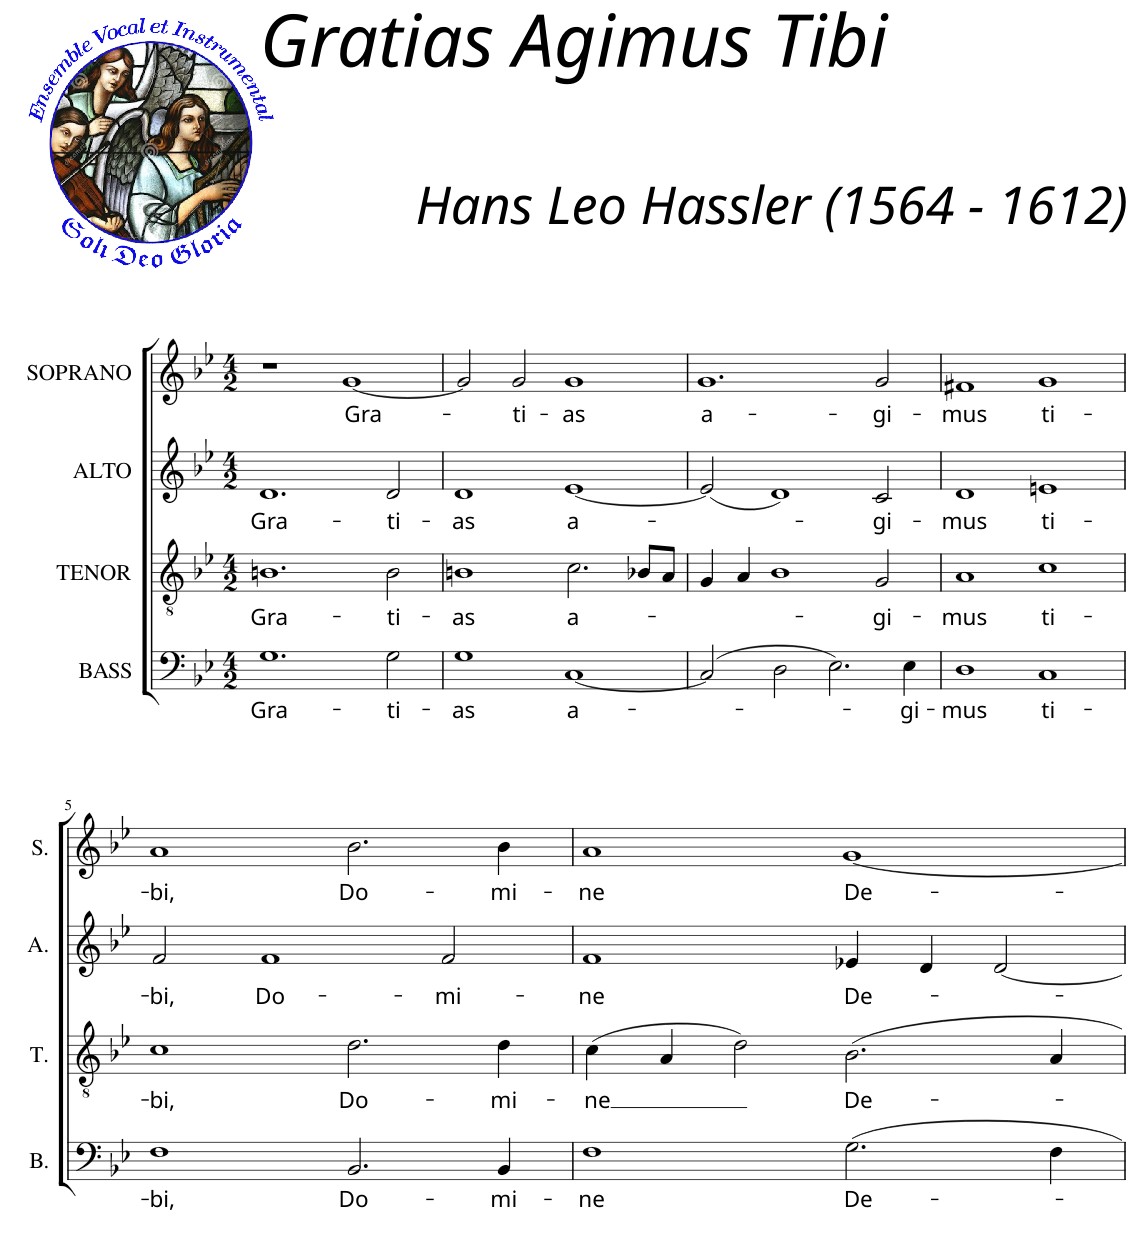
**kern	**text	**kern	**text	**kern	**text	**kern	**text
*part4	*part4	*part3	*part3	*part2	*part2	*part1	*part1
*staff4	*staff4	*staff3	*staff3	*staff2	*staff2	*staff1	*staff1
*I"BASS	*	*I"TENOR	*	*I"ALTO	*	*I"SOPRANO	*
*I'B.	*	*I'T.	*	*I'A.	*	*I'S.	*
*clefF4	*	*clefGv2	*	*clefG2	*	*clefG2	*
*	*	*Trd7c12	*	*	*	*	*
*k[b-e-]	*	*k[b-e-]	*	*k[b-e-]	*	*k[b-e-]	*
*B-:	*	*B-:	*	*B-:	*	*B-:	*
*M4/2	*	*M4/2	*	*M4/2	*	*M4/2	*
=1	=1	=1	=1	=1	=1	=1	=1
!	!LO:LY:b	!	!LO:LY:b	!	!LO:LY:b	!	!
1.G	Gra-	1.Bn	Gra-	1.d	Gra-	1r	.
!	!	!	!	!	!	!	!LO:LY:b
.	.	.	.	.	.	[1g	Gra-
!	!LO:LY:b	!	!LO:LY:b	!	!LO:LY:b	!	!
2G\	-ti-	2B\	-ti-	2d/	-ti-	.	.
=2	=2	=2	=2	=2	=2	=2	=2
!	!LO:LY:b	!	!LO:LY:b	!	!LO:LY:b	!	!
1G	-as	1Bn	-as	1d	-as	2g/]	.
!	!	!	!	!	!	!	!LO:LY:b
.	.	.	.	.	.	2g/	-ti-
!	!LO:LY:b	!	!LO:LY:b	!	!LO:LY:b	!	!LO:LY:b
[1C	a-	2.c\	a-	[1e-	a-	1g	-as
.	.	8B-X/L	.	.	.	.	.
.	.	8A/J	.	.	.	.	.
=3	=3	=3	=3	=3	=3	=3	=3
!	!	!	!	!	!	!	!LO:LY:b
(2C/]	.	4G/	.	(2e-/]	.	1.g	a-
.	.	4A/	.	.	.	.	.
2D\	.	1B-	.	1d)	.	.	.
2.E-\)	.	.	.	.	.	.	.
!	!	!	!LO:LY:b	!	!LO:LY:b	!	!LO:LY:b
.	.	2G/	-gi-	2c/	-gi-	2g/	-gi-
!	!LO:LY:b	!	!	!	!	!	!
4E-\	-gi-	.	.	.	.	.	.
=4	=4	=4	=4	=4	=4	=4	=4
!	!LO:LY:b	!	!LO:LY:b	!	!LO:LY:b	!	!LO:LY:b
1D	-mus	1A	-mus	1d	-mus	1f#X	-mus
!	!LO:LY:b	!	!LO:LY:b	!	!LO:LY:b	!	!LO:LY:b
1C	ti-	1c	ti-	1en	ti-	1g	ti-
!!LO:LB:g=z
=5	=5	=5	=5	=5	=5	=5	=5
!	!LO:LY:b	!	!LO:LY:b	!	!LO:LY:b	!	!LO:LY:b
1F	-bi,	1c	-bi,	2f/	-bi,	1a	-bi,
!	!	!	!	!	!LO:LY:b	!	!
.	.	.	.	1f	Do-	.	.
!	!LO:LY:b	!	!LO:LY:b	!	!	!	!LO:LY:b
2.BB-/	Do-	2.d\	Do-	.	.	2.b-\	Do-
!	!	!	!	!	!LO:LY:b	!	!
.	.	.	.	2f/	-mi-	.	.
!	!LO:LY:b	!	!LO:LY:b	!	!	!	!LO:LY:b
4BB-/	-mi-	4d\	-mi-	.	.	4b-\	-mi-
=6	=6	=6	=6	=6	=6	=6	=6
!	!LO:LY:b	!	!LO:LY:b	!	!LO:LY:b	!	!LO:LY:b
1F	-ne	(4c\	-ne	1f	-ne	1a	-ne
.	.	4A/	.	.	.	.	.
.	.	2d\)	.	.	.	.	.
!	!LO:LY:b	!	!LO:LY:b	!	!LO:LY:b	!	!LO:LY:b
2.G\	De-	2.B-\	De-	4e-X/	De-	[1g	De-
.	.	.	.	4d/	.	.	.
.	.	.	.	[2d/	.	.	.
4F\	.	4A/	.	.	.	.	.
=	=	=	=	=	=	=	=
*-	*-	*-	*-	*-	*-	*-	*-
